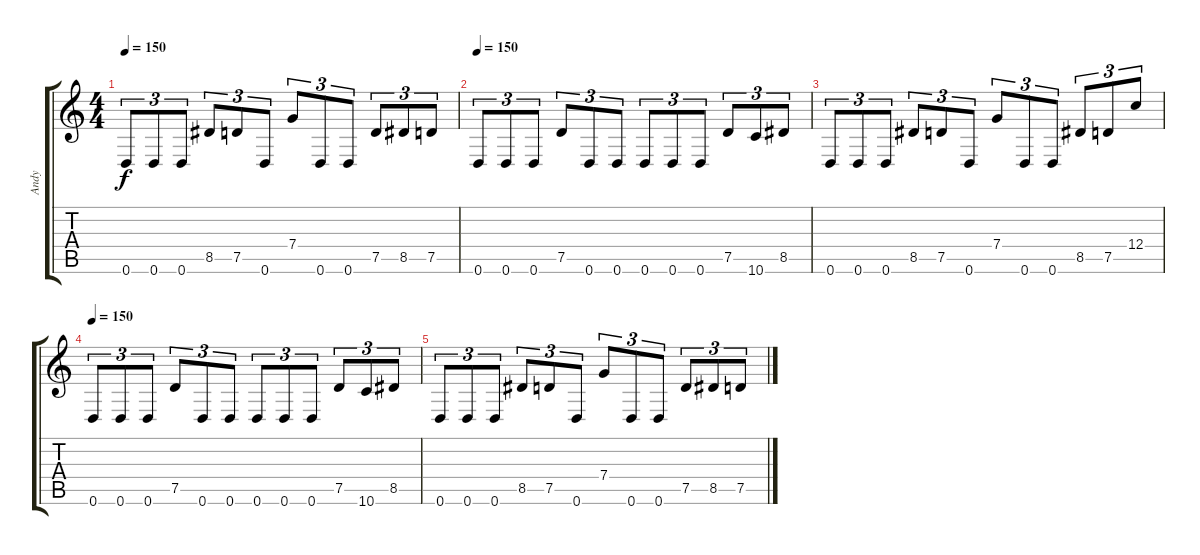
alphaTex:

\track ("Andy" "Andy") {instrument distortionguitar}
\staff {score tabs}
\tuning (D4 A3 F3 C3 G2 D2) {hide}
\ts (4 4)
\tempo 150
\clef g2
\ks c
0.6.8{tu (3 2) dy f} 0.6.8{tu (3 2)} 0.6.8{tu (3 2)} 8.5.8{tu (3 2)} 7.5.8{tu (3 2)} 0.6.8{tu (3 2)} 7.4.8{tu (3 2)} 0.6.8{tu (3 2)} 0.6.8{tu (3 2)} 7.5.8{tu (3 2)} 8.5.8{tu (3 2)} 7.5.8{tu (3 2)} |
\tempo 150
0.6.8{tu (3 2)} 0.6.8{tu (3 2)} 0.6.8{tu (3 2)} 7.5.8{tu (3 2)} 0.6.8{tu (3 2)} 0.6.8{tu (3 2)} 0.6.8{tu (3 2)} 0.6.8{tu (3 2)} 0.6.8{tu (3 2)} 7.5.8{tu (3 2)} 10.6.8{tu (3 2)} 8.5.8{tu (3 2)} |
0.6.8{tu (3 2)} 0.6.8{tu (3 2)} 0.6.8{tu (3 2)} 8.5.8{tu (3 2)} 7.5.8{tu (3 2)} 0.6.8{tu (3 2)} 7.4.8{tu (3 2)} 0.6.8{tu (3 2)} 0.6.8{tu (3 2)} 8.5.8{tu (3 2)} 7.5.8{tu (3 2)} 12.4.8{tu (3 2)} |
\tempo 150
0.6.8{tu (3 2)} 0.6.8{tu (3 2)} 0.6.8{tu (3 2)} 7.5.8{tu (3 2)} 0.6.8{tu (3 2)} 0.6.8{tu (3 2)} 0.6.8{tu (3 2)} 0.6.8{tu (3 2)} 0.6.8{tu (3 2)} 7.5.8{tu (3 2)} 10.6.8{tu (3 2)} 8.5.8{tu (3 2)} |
0.6.8{tu (3 2)} 0.6.8{tu (3 2)} 0.6.8{tu (3 2)} 8.5.8{tu (3 2)} 7.5.8{tu (3 2)} 0.6.8{tu (3 2)} 7.4.8{tu (3 2)} 0.6.8{tu (3 2)} 0.6.8{tu (3 2)} 7.5.8{tu (3 2)} 8.5.8{tu (3 2)} 7.5.8{tu (3 2)}
